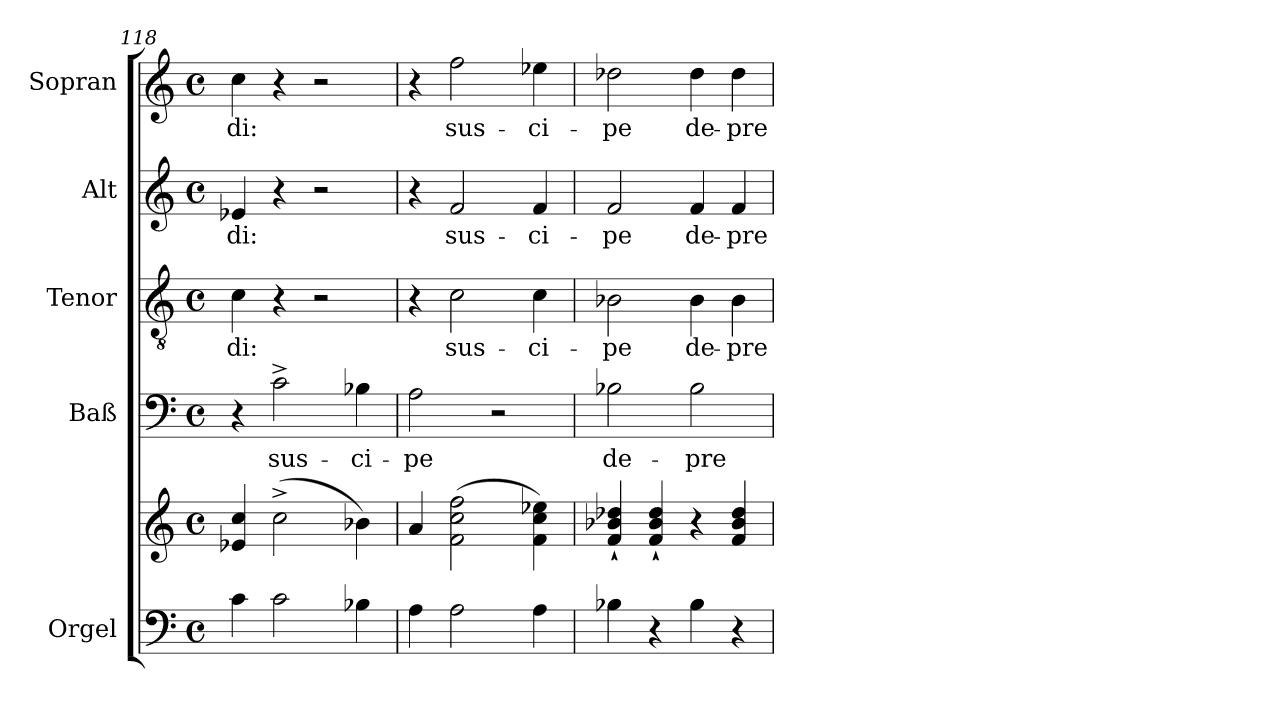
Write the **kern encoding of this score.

**kern	**kern	**kern	**text	**kern	**text	**kern	**text	**kern	**text
*part5	*part5	*part4	*part4	*part3	*part3	*part2	*part2	*part1	*part1
*staff6	*staff5	*staff4	*staff4	*staff3	*staff3	*staff2	*staff2	*staff1	*staff1
*I"Orgel	*	*I"Baß	*	*I"Tenor	*	*I"Alt	*	*I"Sopran	*
*clefF4	*clefG2	*clefF4	*	*clefGv2	*	*clefG2	*	*clefG2	*
*k[]	*k[]	*k[]	*	*k[]	*	*k[]	*	*k[]	*
*C:	*C:	*C:	*	*C:	*	*C:	*	*C:	*
*M4/4	*M4/4	*M4/4	*	*M4/4	*	*M4/4	*	*M4/4	*
*met(c)	*met(c)	*met(c)	*	*met(c)	*	*met(c)	*	*met(c)	*
=118	=118	=118	=118	=118	=118	=118	=118	=118	=118
!	!	!	!	!	!LO:LY:b	!	!LO:LY:b	!	!LO:LY:b
4c\	4e-X/ 4cc/	4r	.	4c\	-di:	4e-X/	-di:	4cc\	-di:
!	!	!	!LO:LY:b	!	!	!	!	!	!
2c\	(>2cc^>\	2c^>\	sus-	4r	.	4r	.	4r	.
.	.	.	.	2r	.	2r	.	2r	.
!	!	!	!LO:LY:b	!	!	!	!	!	!
4B-X\	4b-X\)	4B-X\	-ci-	.	.	.	.	.	.
=119	=119	=119	=119	=119	=119	=119	=119	=119	=119
!	!	!	!LO:LY:b	!	!	!	!	!	!
4A\	4a/	2A\	-pe	4r	.	4r	.	4r	.
!	!	!	!	!	!LO:LY:b	!	!LO:LY:b	!	!LO:LY:b
2A\	(>2f\ 2cc\ 2ff\	.	.	2c\	sus-	2f/	sus-	2ff\	sus-
.	.	2r	.	.	.	.	.	.	.
!	!	!	!	!	!LO:LY:b	!	!LO:LY:b	!	!LO:LY:b
4A\	4f\ 4cc\ 4ee-X\)	.	.	4c\	-ci-	4f/	-ci-	4ee-X\	-ci-
=120	=120	=120	=120	=120	=120	=120	=120	=120	=120
!	!	!	!LO:LY:b	!	!LO:LY:b	!	!LO:LY:b	!	!LO:LY:b
4B-X\	4f/`> 4b-X/`> 4dd-X/`>	2B-X\	de-	2B-X\	-pe	2f/	-pe	2dd-X\	-pe
4r	4f/`> 4b-/`> 4dd-/`>	.	.	.	.	.	.	.	.
!	!	!	!LO:LY:b	!	!LO:LY:b	!	!LO:LY:b	!	!LO:LY:b
4B-\	4r	2B-\	-pre-	4B-\	de-	4f/	de-	4dd-\	de-
!	!	!	!	!	!LO:LY:b	!	!LO:LY:b	!	!LO:LY:b
4r	4f/ 4b-/ 4dd-/	.	.	4B-\	-pre-	4f/	-pre-	4dd-\	-pre-
=	=	=	=	=	=	=	=	=	=
*-	*-	*-	*-	*-	*-	*-	*-	*-	*-
